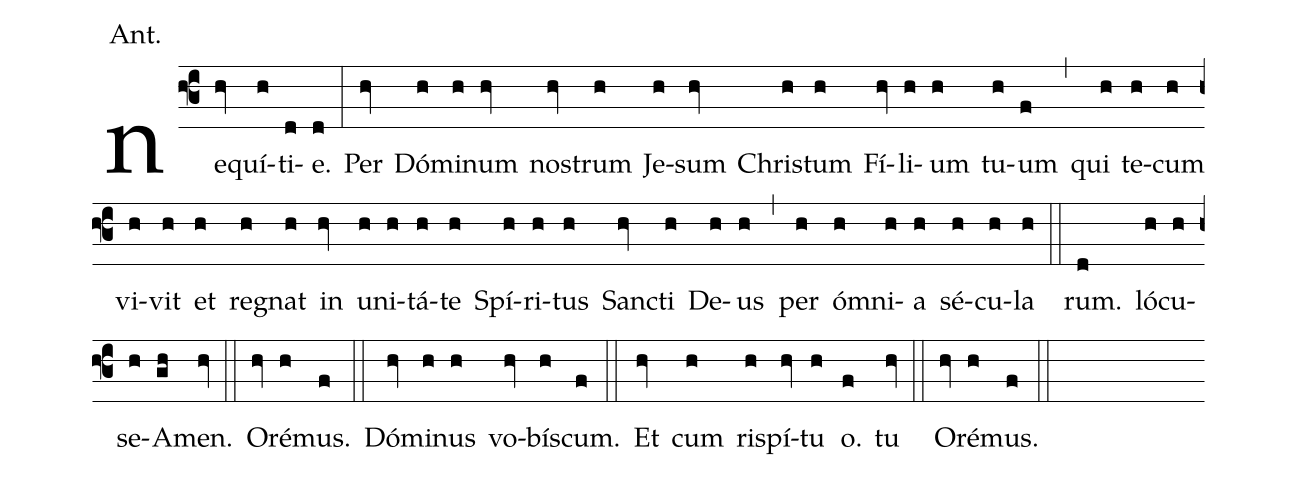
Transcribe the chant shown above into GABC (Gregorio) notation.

annotation: Ant.;
%%
(f3)
ne(hv)quí(h)ti(d)e.(d) (:)
Per(hv) Dó(h)mi(h)num(hv) nos(hv)trum(h) Je(h)sum(hv) Chris(h)tum(h) Fí(hv)li(h)um(h) tu(h)um(f) (,)
qui(h) te(h)cum(h) vi(h)vit(h) et(h) reg(h)nat(h) in(hv) u(h)ni(h)tá(h)te(h) Spí(h)ri(h)tus(h) Sanc(hv)ti(h) De(h)us(h) (,)
per(h) óm(h)ni(h)a(h) sé(h)cu(h)la(h) (::)
rum.(d) ló(h)cu(h)se(h)A(gh)men.(hv) (::)
O(hv)ré(h)mus.(f) (::)
Dó(hv)mi(h)nus(h) vo(hv)bís(h)cum.(f) (::)
Et(hv) cum(h) ri(h)spí(hv)tu(h) o.(f) tu(hv) (::)
O(hv)ré(h)mus.(f) (::)
